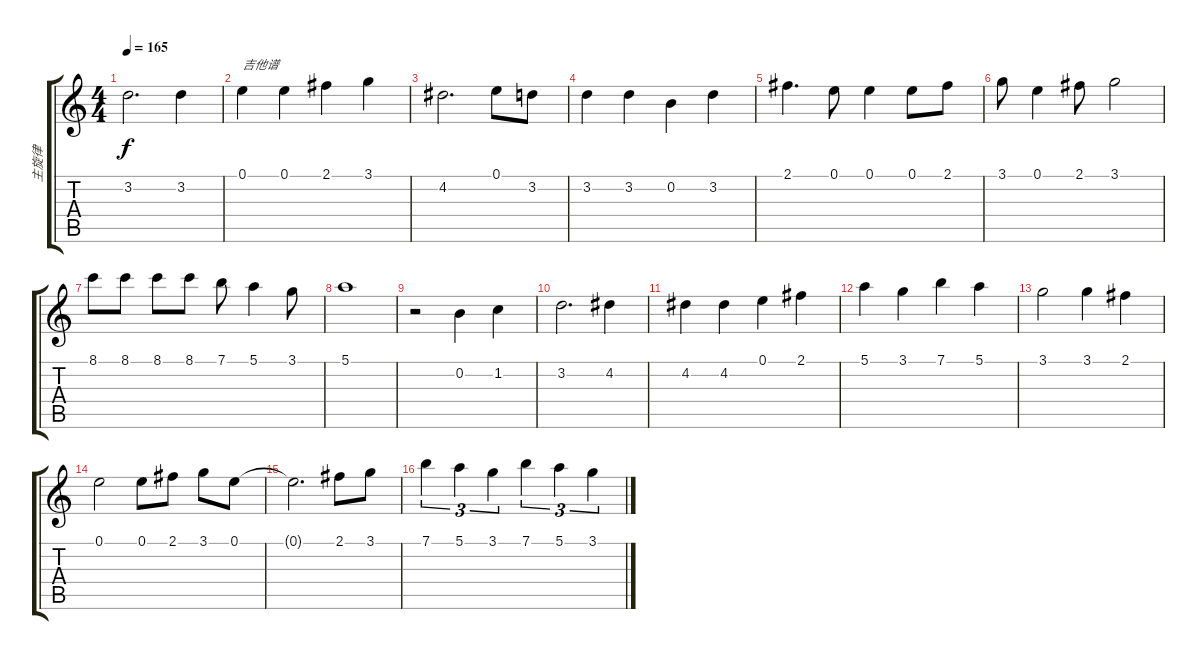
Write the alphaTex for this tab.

\track ("主旋律" "主旋律") {instrument overdrivenguitar}
\staff {score tabs}
\tuning (E4 B3 G3 D3 A2 E2) {hide}
\ts (4 4)
\tempo 165
\clef g2
\ks c
3.2.2{d dy f} 3.2.4 |
0.1.4{txt "吉他谱"} 0.1.4 2.1.4 3.1.4 |
4.2.2{d} 0.1.8 3.2.8 |
3.2.4 3.2.4 0.2.4 3.2.4 |
2.1.4{d} 0.1.8 0.1.4 0.1.8 2.1.8 |
3.1.8 0.1.4 2.1.8 3.1.2 |
8.1.8 8.1.8 8.1.8 8.1.8 7.1.8 5.1.4 3.1.8 |
5.1.1 |
r.2 0.2.4 1.2.4 |
3.2.2{d} 4.2.4 |
4.2.4 4.2.4 0.1.4 2.1.4 |
5.1.4 3.1.4 7.1.4 5.1.4 |
3.1.2 3.1.4 2.1.4 |
0.1.2 0.1.8 2.1.8 3.1.8 0.1.8 |
0.1{t}.2{d} 2.1.8 3.1.8 |
7.1.4{tu (3 2)} 5.1.4{tu (3 2)} 3.1.4{tu (3 2)} 7.1.4{tu (3 2)} 5.1.4{tu (3 2)} 3.1.4{tu (3 2)}
